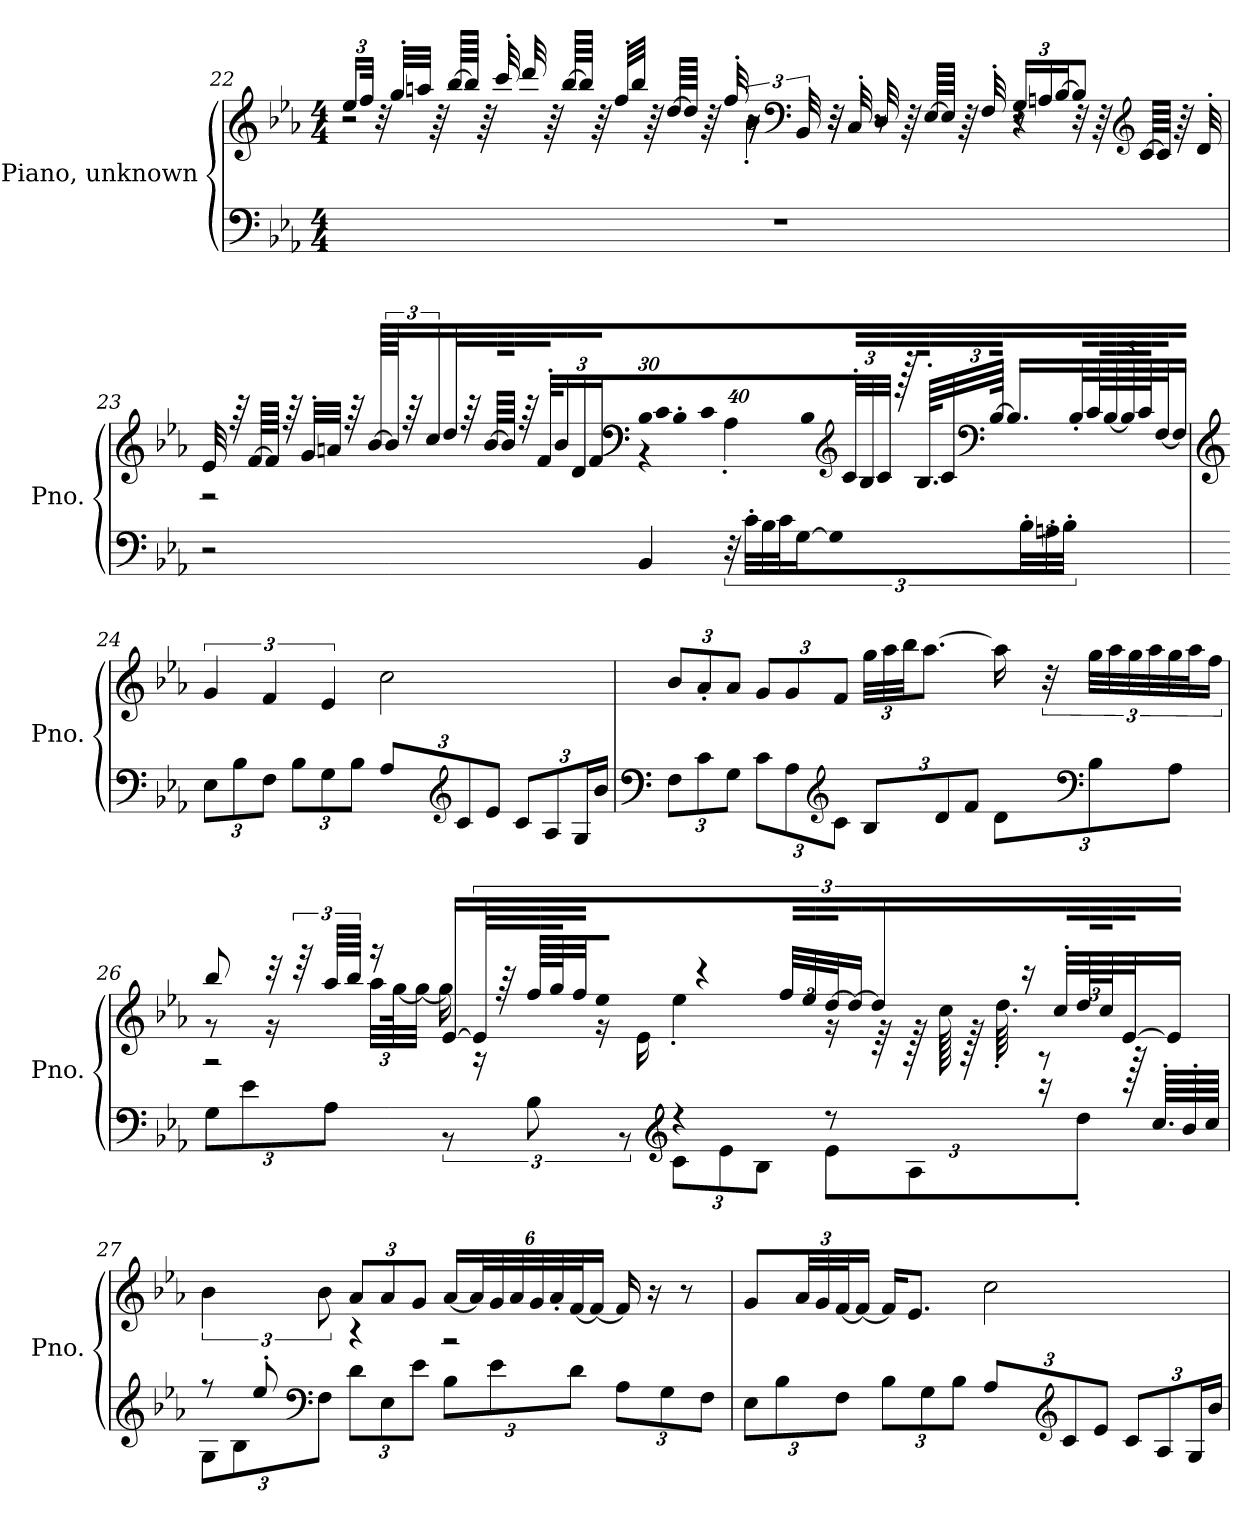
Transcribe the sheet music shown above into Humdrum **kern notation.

**kern	**kern
*part1	*part1
*staff2	*staff1
*I"Piano, unknown	*
*I'Pno.	*
!!LO:LB:g=z
*clefF4	*clefG2
*k[b-e-a-]	*k[b-e-a-]
*M4/4	*M4/4
*	*Xbrackettup
=22	=22
*	*^
*	*	*^
1r	24ee-/LL	2r	2r
.	48ff/JJk	.	.
.	32r	.	.
.	32gg'/LLL	.	.
.	32aan/JJJ	.	.
.	64r	.	.
.	[64bb-/LLLL	.	.
.	64bb-/JJJJ]	.	.
.	64r	.	.
.	32ccc'/	.	.
.	32ddd/	.	.
.	64r	.	.
.	[64bb-/LLLL	.	.
.	64bb-/JJJJ]	.	.
.	64r	.	.
.	32ff'/LLL	.	.
.	32bb-/JJJ	.	.
.	64r	.	.
.	[64dd/LLLL	.	.
.	64dd/JJJJ]	.	.
.	64r	.	.
.	32ff'/	.	.
*	*brackettup	*	*
.	24r	4b-'\	16r
*	*clefF4	*	*
.	48BB-/	.	.
.	16r	.	32r
.	.	.	32C'/
.	32D/	.	8r
.	64r	.	.
.	[64E-/LLLL	.	.
.	64E-/JJJJ]	.	.
.	64r	.	.
.	32F'/	.	.
*	*Xbrackettup	*	*
.	24G/LL	4r	8r
.	24An/	.	.
.	[24B-/J	.	.
.	8B-/J]	.	32r
.	.	.	64r
*	*clefG2	*	*
.	.	.	[64c/LLLL
.	.	.	64c/JJJJ]
.	.	.	64r
.	.	.	32d'/
*	*	*v	*v
!!LO:PB:g=z
=23	=23	=23
2r	32e-/	2r
.	64r	.
.	[64f/LLLL	.
.	64f/JJJJ]	.
.	64r	.
.	32g'/LLL	.
.	32an/JJJ	.
.	64r	.
.	[64b-/LLLL	.
*	*brackettup	*
.	96b-/JJJJ]	.
.	96r	.
.	24cc/	.
.	32dd/	.
.	64r	.
.	[64b-/LLLL	.
.	64b-/JJJJ]	.
.	64r	.
.	32f'/KLL	.
*	*Xbrackettup	*
.	24b-/	.
.	24d/	.
.	24f/	.
*	*clefF4	*
!	!LO:N:vis=64	!
4BB-/	960%17B-/KL	4r
!	!LO:N:vis=32	!
.	640%23c/	.
!	!LO:N:vis=64	!
.	960%17B-'/L	.
!	!LO:N:vis=64	!
.	960%17c/J	.
!	!LO:N:vis=32	!
.	640%23B-/	.
*	*clefG2	*
.	48c'/	.
.	48B-/	.
.	48c/JJJ	.
.	128r	.
.	64.B-'/KLLL	.
.	48c/	.
*	*clefF4	*
.	[96B-/JJJk	.
48r	16.B-/LL]	4A-'\
48c'\LLL	.	.
48B-\	.	.
*Xbrackettup	*	*
48c\J	.	.
[24G\	.	.
.	32B-'/L	.
16G\]	96c/L	.
.	[96B-/	.
.	96B-/]	.
.	96c/J	.
.	[48F/J	.
48B-'\L	16F/JJ]	.
48An'\	.	.
48B-'\JJJ	.	.
*	*v	*v
!!LO:LB:g=z
=24	=24
*	*clefG2
*	*brackettup
12E-\L	6g/
12B-\	.
12F\J	6f/
12B-\L	.
12G\	6e-/
12B-\J	.
12A-/L	2cc\
*clefG2	*
12c/	.
12e-/J	.
12c/L	.
12A-/	.
24G/L	.
24b-/JJ	.
=25	=25
*clefF4	*
*	*Xbrackettup
12F\L	12b-/L
12c\	12a-'/
12G\J	12a-/J
12c\L	12g/L
12A-\	12g/
*clefG2	*
12c\J	12f/J
12B-/L	48gg\LLL
.	48aa-\
.	48bb-\JJ
.	[8.aa-\J
12d/	.
12f/J	.
12d\L	16aa-\]
*	*brackettup
.	48r
*clefF4	*
12B-\	48gg\LLL
.	48aa-\
*	*Xbrackettup
.	48gg\
.	48aa-\
12A-\J	48gg\
.	48aa-\J
.	24ff\JJ
!!LO:LB:g=z
=26	=26
*^	*^
2r	12G\L	8bb-/	8r
.	12e-\	.	.
.	.	32r	16r
*	*	*brackettup	*
.	.	96r	.
.	12A-\J	96aa-/LLLL	.
.	.	96bb-/JJJJ	.
*	*	*	*Xbrackettup
.	.	16r	48aa-\LLL
.	.	.	[96gg\K
.	.	.	32gg\JJJ_
*	*brackettup	*	*
.	12r	[16e-/LL	16gg\]
*	*	*brackettup	*
.	.	96e-/JJkk]	16r
.	.	96r	.
.	12B-\	96ff/LLLL	.
.	.	96gg/J	.
.	.	48ff/JJ	.
.	.	8ee-/J	16r
.	12r	.	.
.	.	.	16e-\
*clefG2	*	*	*
*	*Xbrackettup	*	*
4r	12c\L	8r	4ee-'\
.	12e-\	.	.
*	*	*Xbrackettup	*
.	.	48ff/LLL	.
.	.	48ee-/	.
.	12B-\J	[48dd/J	.
.	.	16dd/JJ_	.
8r	12e-\L	16dd/]	16r
.	.	16r	64r
.	.	.	128r
.	12A-\	.	.
.	.	.	128cc\
.	.	.	128r
.	.	.	64.dd'\
16r	.	48cc'/LLL	8r
.	.	96dd/L	.
.	.	96cc/J	.
.	12dd'\J	[48e-/J	.
128r	.	16e-/JJ]	.
64.cc'/LLLL	.	.	.
64b-'/	.	.	.
64cc/JJJJ	.	.	.
*	*	*v	*v
!!LO:LB:g=z
=27	=27	=27
*	*	*brackettup
8r	12G\L	6b-\
.	12B-\	.
8ee-'/	.	.
*clefF4	*	*
.	12F\J	12b-\
*	*	*Xbrackettup
4r	12d\L	12a-/L
.	12E-\	12a-/
.	12e-\J	12g/J
2r	12B-\L	[16a-/LL
.	.	48a-/L]
.	12e-\	48g/
.	.	48a-/
.	.	48g/
.	.	48a-'/
.	12d\J	[48f/J
.	.	16f/JJ_
.	12A-\L	16f/]
.	.	16r
.	12G\	.
.	.	8r
.	12F\J	.
*v	*v	*
=28	=28
12E-\L	8g/L
12B-\	.
.	48a-/LL
.	48g/
12F\J	[48f/J
.	16f/JJ_
12B-\L	16f/KL]
.	8.e-/J
12G\	.
12B-\J	.
12A-/L	2cc\
*clefG2	*
12c/	.
12e-/J	.
12c/L	.
12A-/	.
24G/L	.
24b-/JJ	.
=	=
*-	*-
